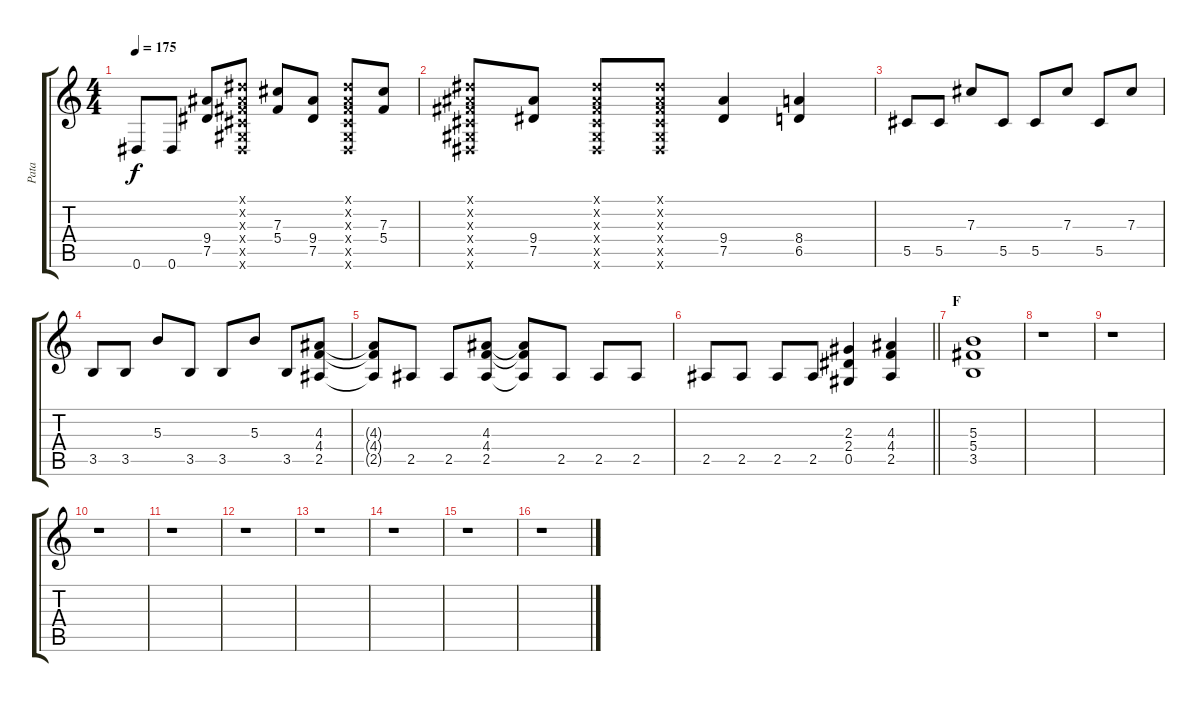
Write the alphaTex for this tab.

\track ("Pata" "Pata") {instrument overdrivenguitar}
\staff {score tabs}
\tuning (Eb4 Bb3 Gb3 Db3 Ab2 Eb2) {hide}
\ts (4 4)
\tempo 175
\clef g2
\ks c
0.6.8{dy f} 0.6.8 (9.4 7.5).8 (0.1{x} 0.2{x} 0.3{x} 0.4{x} 0.5{x} 0.6{x}).8 (7.3 5.4).8 (9.4 7.5).8 (0.1{x} 0.2{x} 0.3{x} 0.4{x} 0.5{x} 0.6{x}).8 (7.3 5.4).8 |
(0.1{x} 0.2{x} 0.3{x} 0.4{x} 0.5{x} 0.6{x}).8 (9.4 7.5).8 (0.1{x} 0.2{x} 0.3{x} 0.4{x} 0.5{x} 0.6{x}).8 (0.1{x} 0.2{x} 0.3{x} 0.4{x} 0.5{x} 0.6{x}).8 (9.4 7.5).4 (8.4 6.5).4 |
5.5.8 5.5.8 7.3.8 5.5.8 5.5.8 7.3.8 5.5.8 7.3.8 |
3.5.8 3.5.8 5.3.8 3.5.8 3.5.8 5.3.8 3.5.8 (4.3 4.4 2.5).8 |
(4.3{t} 4.4{t} 2.5{t}).8 2.5.8 2.5.8 (4.3 4.4 2.5).8 (4.3{t} 4.4{t} 2.5{t}).8 2.5.8 2.5.8 2.5.8 |
\barLineRight lightlight
2.5.8 2.5.8 2.5.8 2.5.8 (2.3 2.4 0.5).4 (4.3 4.4 2.5).4 |
\section ("" "F")
(5.3 5.4 3.5).1 |
r.1 |
r.1 |
r.1 |
r.1 |
r.1 |
r.1 |
r.1 |
r.1 |
r.1
